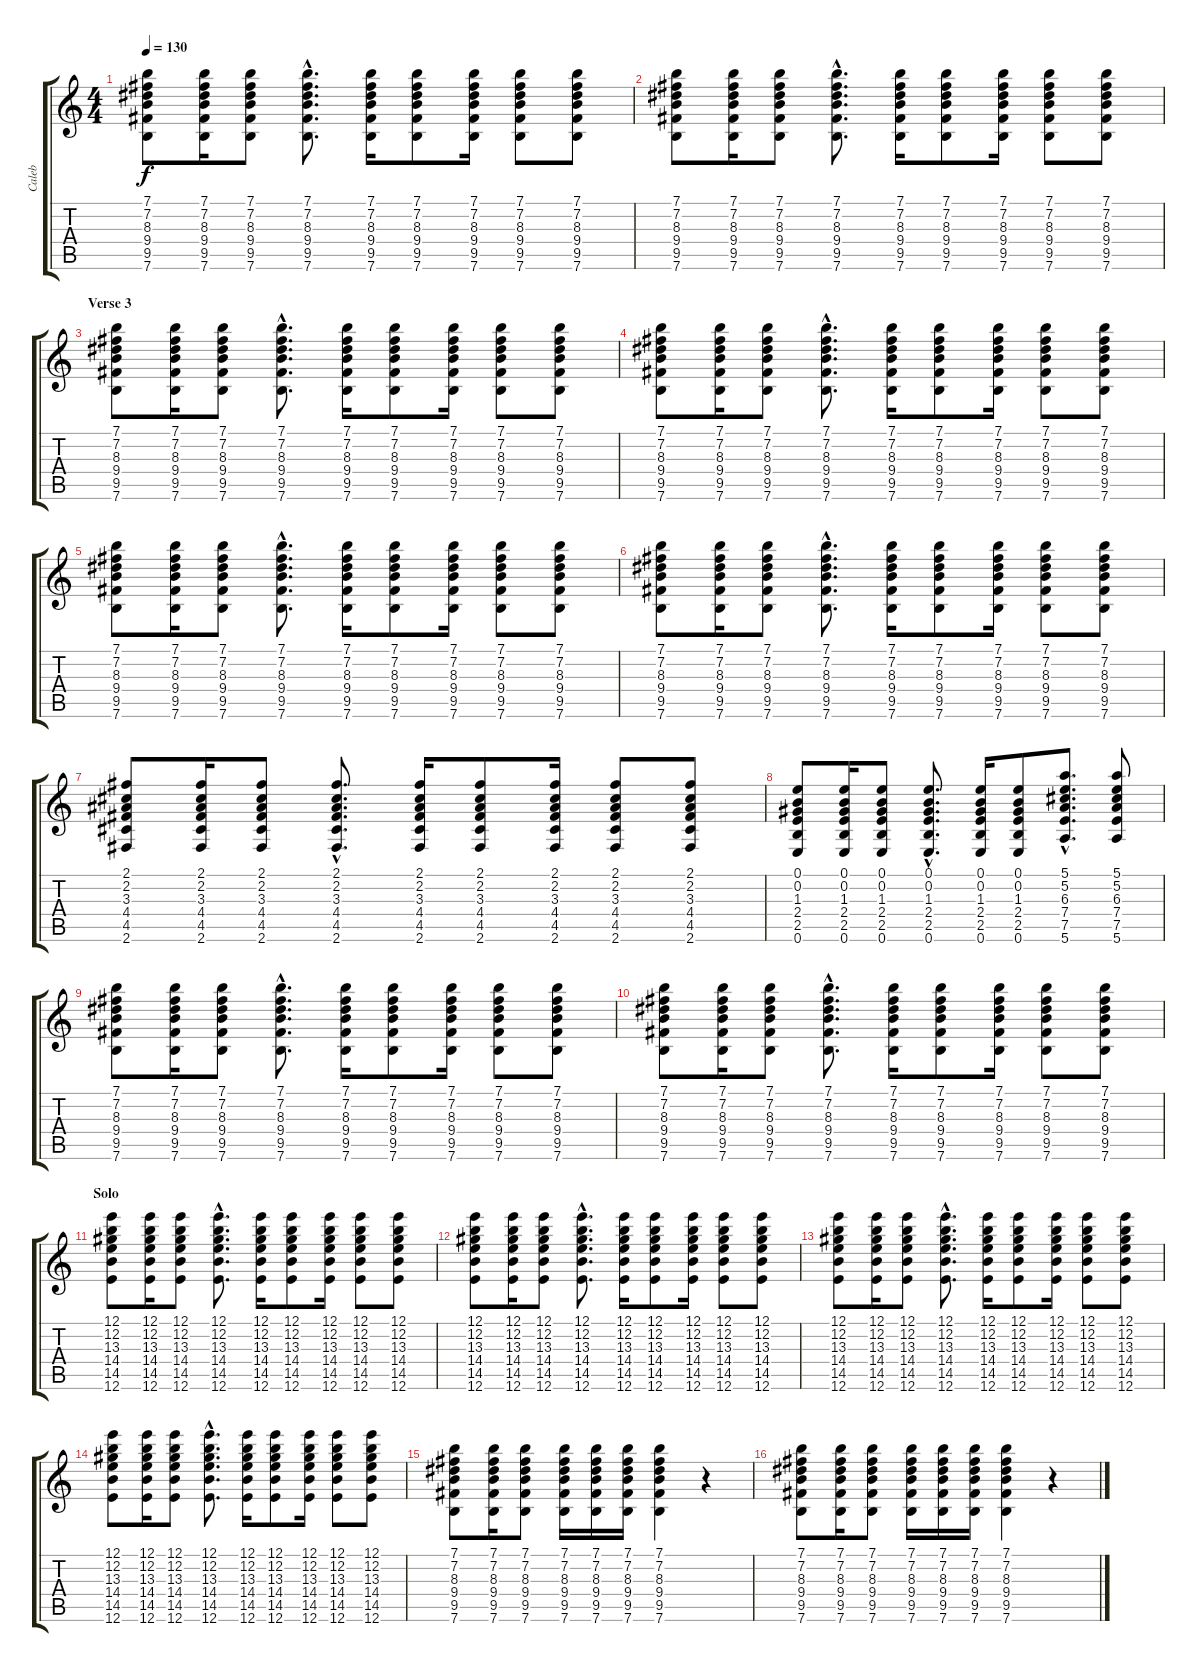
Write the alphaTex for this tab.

\track ("Caleb" "Caleb") {instrument distortionguitar}
\staff {score tabs}
\tuning (E4 B3 G3 D3 A2 E2) {hide}
\ts (4 4)
\tempo 130
\clef g2
\ks c
(7.1 7.2 8.3 9.4 9.5 7.6).8{dy f} (7.1 7.2 8.3 9.4 9.5 7.6).16 (7.1 7.2 8.3 9.4 9.5 7.6).8 (7.1{hac} 7.2{hac} 8.3{hac} 9.4{hac} 9.5{hac} 7.6{hac}).8{d} (7.1 7.2 8.3 9.4 9.5 7.6).16 (7.1 7.2 8.3 9.4 9.5 7.6).8 (7.1 7.2 8.3 9.4 9.5 7.6).16 (7.1 7.2 8.3 9.4 9.5 7.6).8 (7.1 7.2 8.3 9.4 9.5 7.6).8 |
(7.1 7.2 8.3 9.4 9.5 7.6).8 (7.1 7.2 8.3 9.4 9.5 7.6).16 (7.1 7.2 8.3 9.4 9.5 7.6).8 (7.1{hac} 7.2{hac} 8.3{hac} 9.4{hac} 9.5{hac} 7.6{hac}).8{d} (7.1 7.2 8.3 9.4 9.5 7.6).16 (7.1 7.2 8.3 9.4 9.5 7.6).8 (7.1 7.2 8.3 9.4 9.5 7.6).16 (7.1 7.2 8.3 9.4 9.5 7.6).8 (7.1 7.2 8.3 9.4 9.5 7.6).8 |
\section ("" "Verse 3")
(7.1 7.2 8.3 9.4 9.5 7.6).8 (7.1 7.2 8.3 9.4 9.5 7.6).16 (7.1 7.2 8.3 9.4 9.5 7.6).8 (7.1{hac} 7.2{hac} 8.3{hac} 9.4{hac} 9.5{hac} 7.6{hac}).8{d} (7.1 7.2 8.3 9.4 9.5 7.6).16 (7.1 7.2 8.3 9.4 9.5 7.6).8 (7.1 7.2 8.3 9.4 9.5 7.6).16 (7.1 7.2 8.3 9.4 9.5 7.6).8 (7.1 7.2 8.3 9.4 9.5 7.6).8 |
(7.1 7.2 8.3 9.4 9.5 7.6).8 (7.1 7.2 8.3 9.4 9.5 7.6).16 (7.1 7.2 8.3 9.4 9.5 7.6).8 (7.1{hac} 7.2{hac} 8.3{hac} 9.4{hac} 9.5{hac} 7.6{hac}).8{d} (7.1 7.2 8.3 9.4 9.5 7.6).16 (7.1 7.2 8.3 9.4 9.5 7.6).8 (7.1 7.2 8.3 9.4 9.5 7.6).16 (7.1 7.2 8.3 9.4 9.5 7.6).8 (7.1 7.2 8.3 9.4 9.5 7.6).8 |
(7.1 7.2 8.3 9.4 9.5 7.6).8 (7.1 7.2 8.3 9.4 9.5 7.6).16 (7.1 7.2 8.3 9.4 9.5 7.6).8 (7.1{hac} 7.2{hac} 8.3{hac} 9.4{hac} 9.5{hac} 7.6{hac}).8{d} (7.1 7.2 8.3 9.4 9.5 7.6).16 (7.1 7.2 8.3 9.4 9.5 7.6).8 (7.1 7.2 8.3 9.4 9.5 7.6).16 (7.1 7.2 8.3 9.4 9.5 7.6).8 (7.1 7.2 8.3 9.4 9.5 7.6).8 |
(7.1 7.2 8.3 9.4 9.5 7.6).8 (7.1 7.2 8.3 9.4 9.5 7.6).16 (7.1 7.2 8.3 9.4 9.5 7.6).8 (7.1{hac} 7.2{hac} 8.3{hac} 9.4{hac} 9.5{hac} 7.6{hac}).8{d} (7.1 7.2 8.3 9.4 9.5 7.6).16 (7.1 7.2 8.3 9.4 9.5 7.6).8 (7.1 7.2 8.3 9.4 9.5 7.6).16 (7.1 7.2 8.3 9.4 9.5 7.6).8 (7.1 7.2 8.3 9.4 9.5 7.6).8 |
(2.1 2.2 3.3 4.4 4.5 2.6).8 (2.1 2.2 3.3 4.4 4.5 2.6).16 (2.1 2.2 3.3 4.4 4.5 2.6).8 (2.1{hac} 2.2{hac} 3.3{hac} 4.4{hac} 4.5{hac} 2.6{hac}).8{d} (2.1 2.2 3.3 4.4 4.5 2.6).16 (2.1 2.2 3.3 4.4 4.5 2.6).8 (2.1 2.2 3.3 4.4 4.5 2.6).16 (2.1 2.2 3.3 4.4 4.5 2.6).8 (2.1 2.2 3.3 4.4 4.5 2.6).8 |
(0.1 0.2 1.3 2.4 2.5 0.6).8 (0.1 0.2 1.3 2.4 2.5 0.6).16 (0.1 0.2 1.3 2.4 2.5 0.6).8 (0.1{hac} 0.2{hac} 1.3{hac} 2.4{hac} 2.5{hac} 0.6{hac}).8{d} (0.1 0.2 1.3 2.4 2.5 0.6).16 (0.1 0.2 1.3 2.4 2.5 0.6).8 (5.1{hac} 5.2{hac} 6.3{hac} 7.4{hac} 7.5{hac} 5.6{hac}).8{d} (5.1 5.2 6.3 7.4 7.5 5.6).8 |
(7.1 7.2 8.3 9.4 9.5 7.6).8 (7.1 7.2 8.3 9.4 9.5 7.6).16 (7.1 7.2 8.3 9.4 9.5 7.6).8 (7.1{hac} 7.2{hac} 8.3{hac} 9.4{hac} 9.5{hac} 7.6{hac}).8{d} (7.1 7.2 8.3 9.4 9.5 7.6).16 (7.1 7.2 8.3 9.4 9.5 7.6).8 (7.1 7.2 8.3 9.4 9.5 7.6).16 (7.1 7.2 8.3 9.4 9.5 7.6).8 (7.1 7.2 8.3 9.4 9.5 7.6).8 |
(7.1 7.2 8.3 9.4 9.5 7.6).8 (7.1 7.2 8.3 9.4 9.5 7.6).16 (7.1 7.2 8.3 9.4 9.5 7.6).8 (7.1{hac} 7.2{hac} 8.3{hac} 9.4{hac} 9.5{hac} 7.6{hac}).8{d} (7.1 7.2 8.3 9.4 9.5 7.6).16 (7.1 7.2 8.3 9.4 9.5 7.6).8 (7.1 7.2 8.3 9.4 9.5 7.6).16 (7.1 7.2 8.3 9.4 9.5 7.6).8 (7.1 7.2 8.3 9.4 9.5 7.6).8 |
\section ("" "Solo")
(12.1 12.2 13.3 14.4 14.5 12.6).8 (12.1 12.2 13.3 14.4 14.5 12.6).16 (12.1 12.2 13.3 14.4 14.5 12.6).8 (12.1{hac} 12.2{hac} 13.3{hac} 14.4{hac} 14.5{hac} 12.6{hac}).8{d} (12.1 12.2 13.3 14.4 14.5 12.6).16 (12.1 12.2 13.3 14.4 14.5 12.6).8 (12.1 12.2 13.3 14.4 14.5 12.6).16 (12.1 12.2 13.3 14.4 14.5 12.6).8 (12.1 12.2 13.3 14.4 14.5 12.6).8 |
(12.1 12.2 13.3 14.4 14.5 12.6).8 (12.1 12.2 13.3 14.4 14.5 12.6).16 (12.1 12.2 13.3 14.4 14.5 12.6).8 (12.1{hac} 12.2{hac} 13.3{hac} 14.4{hac} 14.5{hac} 12.6{hac}).8{d} (12.1 12.2 13.3 14.4 14.5 12.6).16 (12.1 12.2 13.3 14.4 14.5 12.6).8 (12.1 12.2 13.3 14.4 14.5 12.6).16 (12.1 12.2 13.3 14.4 14.5 12.6).8 (12.1 12.2 13.3 14.4 14.5 12.6).8 |
(12.1 12.2 13.3 14.4 14.5 12.6).8 (12.1 12.2 13.3 14.4 14.5 12.6).16 (12.1 12.2 13.3 14.4 14.5 12.6).8 (12.1{hac} 12.2{hac} 13.3{hac} 14.4{hac} 14.5{hac} 12.6{hac}).8{d} (12.1 12.2 13.3 14.4 14.5 12.6).16 (12.1 12.2 13.3 14.4 14.5 12.6).8 (12.1 12.2 13.3 14.4 14.5 12.6).16 (12.1 12.2 13.3 14.4 14.5 12.6).8 (12.1 12.2 13.3 14.4 14.5 12.6).8 |
(12.1 12.2 13.3 14.4 14.5 12.6).8 (12.1 12.2 13.3 14.4 14.5 12.6).16 (12.1 12.2 13.3 14.4 14.5 12.6).8 (12.1{hac} 12.2{hac} 13.3{hac} 14.4{hac} 14.5{hac} 12.6{hac}).8{d} (12.1 12.2 13.3 14.4 14.5 12.6).16 (12.1 12.2 13.3 14.4 14.5 12.6).8 (12.1 12.2 13.3 14.4 14.5 12.6).16 (12.1 12.2 13.3 14.4 14.5 12.6).8 (12.1 12.2 13.3 14.4 14.5 12.6).8 |
(7.1 7.2 8.3 9.4 9.5 7.6).8 (7.1 7.2 8.3 9.4 9.5 7.6).16 (7.1 7.2 8.3 9.4 9.5 7.6).8 (7.1 7.2 8.3 9.4 9.5 7.6).16 (7.1 7.2 8.3 9.4 9.5 7.6).16 (7.1 7.2 8.3 9.4 9.5 7.6).16 (7.1 7.2 8.3 9.4 9.5 7.6).4 r.4 |
(7.1 7.2 8.3 9.4 9.5 7.6).8 (7.1 7.2 8.3 9.4 9.5 7.6).16 (7.1 7.2 8.3 9.4 9.5 7.6).8 (7.1 7.2 8.3 9.4 9.5 7.6).16 (7.1 7.2 8.3 9.4 9.5 7.6).16 (7.1 7.2 8.3 9.4 9.5 7.6).16 (7.1 7.2 8.3 9.4 9.5 7.6).4 r.4
